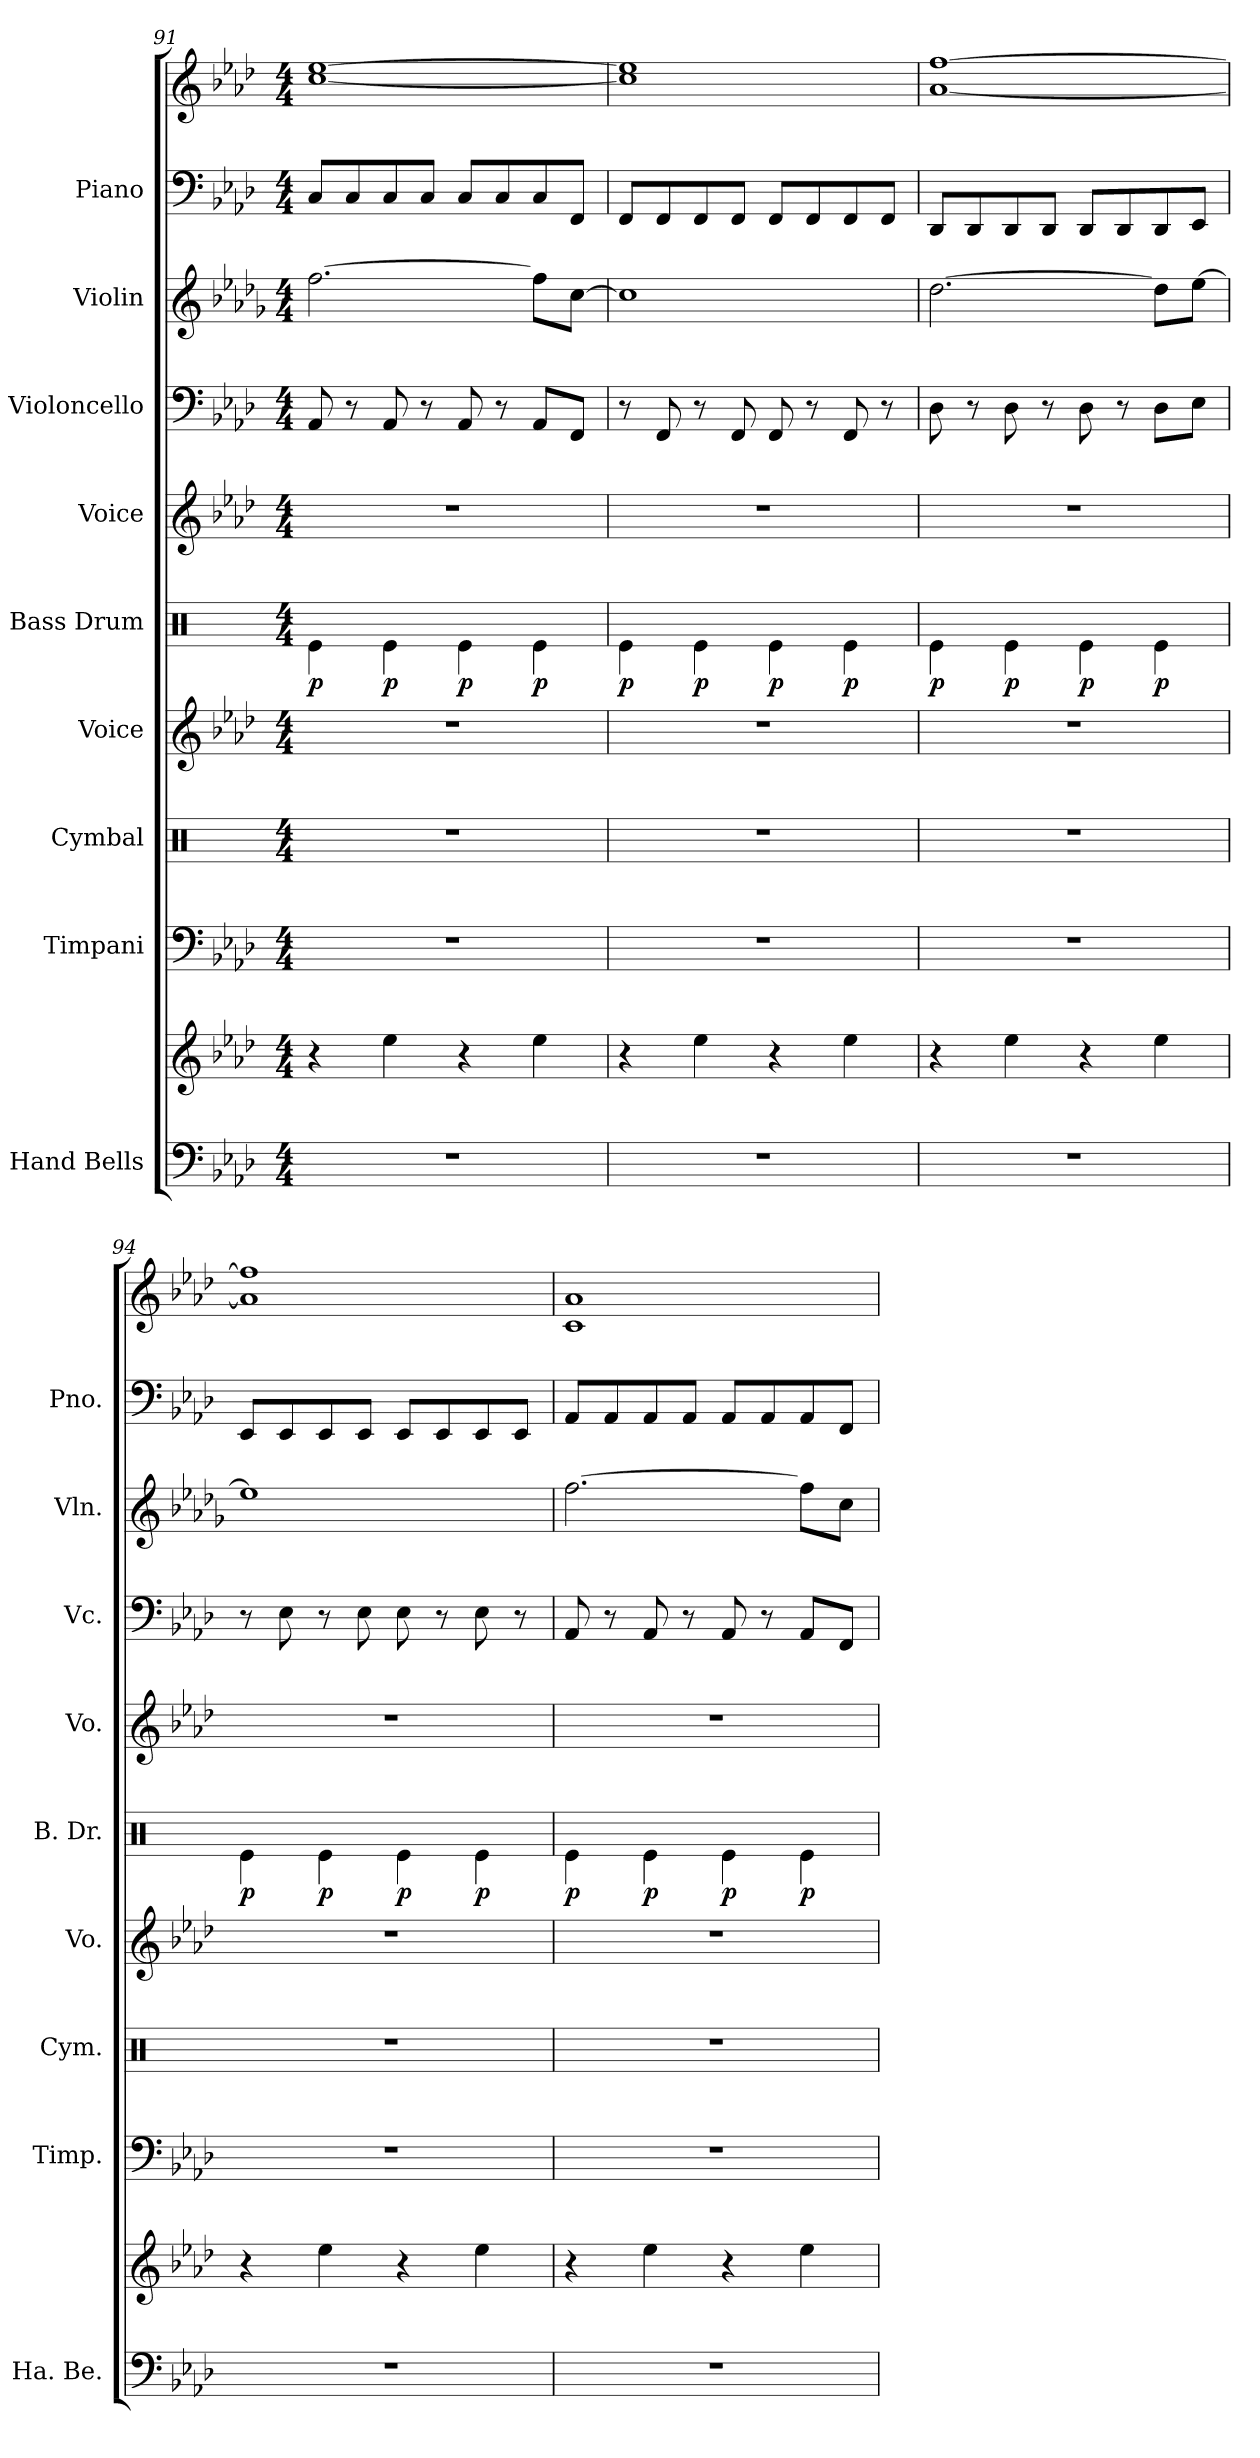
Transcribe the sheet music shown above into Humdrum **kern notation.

**kern	**kern	**kern	**kern	**kern	**kern	**dynam	**kern	**kern	**kern	**kern	**kern
*part9	*part9	*part8	*part7	*part6	*part5	*part5	*part4	*part3	*part2	*part1	*part1
*staff11	*staff10	*staff9	*staff8	*staff7	*staff6	*staff6	*staff5	*staff4	*staff3	*staff2	*staff1
*I"Hand Bells	*	*I"Timpani	*I"Cymbal	*I"Voice	*I"Bass Drum	*	*I"Voice	*I"Violoncello	*I"Violin	*I"Piano	*
*I'Ha. Be.	*	*I'Timp.	*I'Cym.	*I'Vo.	*I'B. Dr.	*	*I'Vo.	*I'Vc.	*I'Vln.	*I'Pno.	*
*clefF4	*clefG2	*clefF4	*clefX	*clefG2	*clefX	*	*clefG2	*clefF4	*clefG2	*clefF4	*clefG2
*k[b-e-a-d-]	*k[b-e-a-d-]	*k[b-e-a-d-]	*k[]	*k[b-e-a-d-]	*k[]	*	*k[b-e-a-d-]	*k[b-e-a-d-]	*k[b-e-a-d-g-]	*k[b-e-a-d-]	*k[b-e-a-d-]
*M4/4	*M4/4	*M4/4	*M4/4	*M4/4	*M4/4	*	*M4/4	*M4/4	*M4/4	*M4/4	*M4/4
=91	=91	=91	=91	=91	=91	=91	=91	=91	=91	=91	=91
!	!	!	!	!	!	!LO:DY:b	!	!	!	!	!
1r	4r	1r	1r	1r	4Re\	p	1r	8AA-/	[2.ff\	8C/L	[1cc [1ee-
.	.	.	.	.	.	.	.	8r	.	8C/	.
!	!	!	!	!	!	!LO:DY:b	!	!	!	!	!
.	4ee-\	.	.	.	4Re\	p	.	8AA-/	.	8C/	.
.	.	.	.	.	.	.	.	8r	.	8C/J	.
!	!	!	!	!	!	!LO:DY:b	!	!	!	!	!
.	4r	.	.	.	4Re\	p	.	8AA-/	.	8C/L	.
.	.	.	.	.	.	.	.	8r	.	8C/	.
!	!	!	!	!	!	!LO:DY:b	!	!	!	!	!
.	4ee-\	.	.	.	4Re\	p	.	8AA-/L	8ff\L]	8C/	.
.	.	.	.	.	.	.	.	8FF/J	[8cc\J	8FF/J	.
=92	=92	=92	=92	=92	=92	=92	=92	=92	=92	=92	=92
!	!	!	!	!	!	!LO:DY:b	!	!	!	!	!
1r	4r	1r	1r	1r	4Re\	p	1r	8r	1cc]	8FF/L	1cc] 1ee-]
.	.	.	.	.	.	.	.	8FF/	.	8FF/	.
!	!	!	!	!	!	!LO:DY:b	!	!	!	!	!
.	4ee-\	.	.	.	4Re\	p	.	8r	.	8FF/	.
.	.	.	.	.	.	.	.	8FF/	.	8FF/J	.
!	!	!	!	!	!	!LO:DY:b	!	!	!	!	!
.	4r	.	.	.	4Re\	p	.	8FF/	.	8FF/L	.
.	.	.	.	.	.	.	.	8r	.	8FF/	.
!	!	!	!	!	!	!LO:DY:b	!	!	!	!	!
.	4ee-\	.	.	.	4Re\	p	.	8FF/	.	8FF/	.
.	.	.	.	.	.	.	.	8r	.	8FF/J	.
!!LO:PB:g=z
=93	=93	=93	=93	=93	=93	=93	=93	=93	=93	=93	=93
!	!	!	!	!	!	!LO:DY:b	!	!	!	!	!
1r	4r	1r	1r	1r	4Re\	p	1r	8D-\	[2.dd-\	8DD-/L	[1a- [1ff
.	.	.	.	.	.	.	.	8r	.	8DD-/	.
!	!	!	!	!	!	!LO:DY:b	!	!	!	!	!
.	4ee-\	.	.	.	4Re\	p	.	8D-\	.	8DD-/	.
.	.	.	.	.	.	.	.	8r	.	8DD-/J	.
!	!	!	!	!	!	!LO:DY:b	!	!	!	!	!
.	4r	.	.	.	4Re\	p	.	8D-\	.	8DD-/L	.
.	.	.	.	.	.	.	.	8r	.	8DD-/	.
!	!	!	!	!	!	!LO:DY:b	!	!	!	!	!
.	4ee-\	.	.	.	4Re\	p	.	8D-\L	8dd-\L]	8DD-/	.
.	.	.	.	.	.	.	.	8E-\J	[8ee-\J	8EE-/J	.
=94	=94	=94	=94	=94	=94	=94	=94	=94	=94	=94	=94
!	!	!	!	!	!	!LO:DY:b	!	!	!	!	!
1r	4r	1r	1r	1r	4Re\	p	1r	8r	1ee-]	8EE-/L	1a-] 1ff]
.	.	.	.	.	.	.	.	8E-\	.	8EE-/	.
!	!	!	!	!	!	!LO:DY:b	!	!	!	!	!
.	4ee-\	.	.	.	4Re\	p	.	8r	.	8EE-/	.
.	.	.	.	.	.	.	.	8E-\	.	8EE-/J	.
!	!	!	!	!	!	!LO:DY:b	!	!	!	!	!
.	4r	.	.	.	4Re\	p	.	8E-\	.	8EE-/L	.
.	.	.	.	.	.	.	.	8r	.	8EE-/	.
!	!	!	!	!	!	!LO:DY:b	!	!	!	!	!
.	4ee-\	.	.	.	4Re\	p	.	8E-\	.	8EE-/	.
.	.	.	.	.	.	.	.	8r	.	8EE-/J	.
=95	=95	=95	=95	=95	=95	=95	=95	=95	=95	=95	=95
!	!	!	!	!	!	!LO:DY:b	!	!	!	!	!
1r	4r	1r	1r	1r	4Re\	p	1r	8AA-/	[2.ff\	8AA-/L	1c 1a-
.	.	.	.	.	.	.	.	8r	.	8AA-/	.
!	!	!	!	!	!	!LO:DY:b	!	!	!	!	!
.	4ee-\	.	.	.	4Re\	p	.	8AA-/	.	8AA-/	.
.	.	.	.	.	.	.	.	8r	.	8AA-/J	.
!	!	!	!	!	!	!LO:DY:b	!	!	!	!	!
.	4r	.	.	.	4Re\	p	.	8AA-/	.	8AA-/L	.
.	.	.	.	.	.	.	.	8r	.	8AA-/	.
!	!	!	!	!	!	!LO:DY:b	!	!	!	!	!
.	4ee-\	.	.	.	4Re\	p	.	8AA-/L	8ff\L]	8AA-/	.
.	.	.	.	.	.	.	.	8FF/J	8cc\J	8FF/J	.
=	=	=	=	=	=	=	=	=	=	=	=
*-	*-	*-	*-	*-	*-	*-	*-	*-	*-	*-	*-
